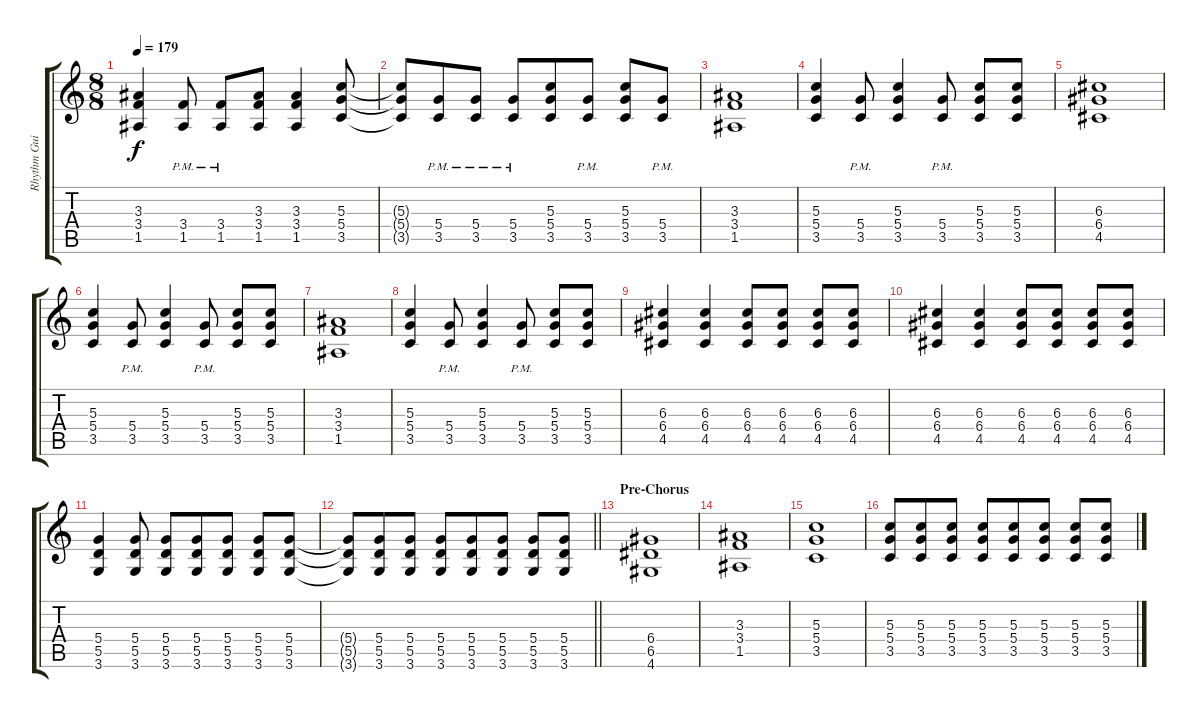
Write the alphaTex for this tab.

\track ("Rhythm Guitar" "Rhythm Gui") {instrument distortionguitar}
\staff {score tabs}
\tuning (E4 B3 G3 D3 A2 E2) {hide}
\ts (8 8)
\tempo 179
\clef g2
\ks c
(3.3 3.4 1.5).4{dy f} (3.4{pm} 1.5{pm}).8 (3.4{pm} 1.5{pm}).8 (3.3 3.4 1.5).8 (3.3 3.4 1.5).4 (5.3 5.4 3.5).8 |
(5.3{t} 5.4{t} 3.5{t}).8 (5.4{pm} 3.5{pm}).8 (5.4{pm} 3.5{pm}).8 (5.4{pm} 3.5{pm}).8 (5.3 5.4 3.5).8 (5.4{pm} 3.5{pm}).8 (5.3 5.4 3.5).8 (5.4{pm} 3.5{pm}).8 |
(3.3 3.4 1.5).1 |
(5.3 5.4 3.5).4 (5.4{pm} 3.5{pm}).8 (5.3 5.4 3.5).4 (5.4{pm} 3.5{pm}).8 (5.3 5.4 3.5).8 (5.3 5.4 3.5).8 |
(6.3 6.4 4.5).1 |
(5.3 5.4 3.5).4 (5.4{pm} 3.5{pm}).8 (5.3 5.4 3.5).4 (5.4{pm} 3.5{pm}).8 (5.3 5.4 3.5).8 (5.3 5.4 3.5).8 |
(3.3 3.4 1.5).1 |
(5.3 5.4 3.5).4 (5.4{pm} 3.5{pm}).8 (5.3 5.4 3.5).4 (5.4{pm} 3.5{pm}).8 (5.3 5.4 3.5).8 (5.3 5.4 3.5).8 |
(6.3 6.4 4.5).4 (6.3 6.4 4.5).4 (6.3 6.4 4.5).8 (6.3 6.4 4.5).8 (6.3 6.4 4.5).8 (6.3 6.4 4.5).8 |
(6.3 6.4 4.5).4 (6.3 6.4 4.5).4 (6.3 6.4 4.5).8 (6.3 6.4 4.5).8 (6.3 6.4 4.5).8 (6.3 6.4 4.5).8 |
(5.4 5.5 3.6).4 (5.4 5.5 3.6).8 (5.4 5.5 3.6).8 (5.4 5.5 3.6).8 (5.4 5.5 3.6).8 (5.4 5.5 3.6).8 (5.4 5.5 3.6).8 |
\barLineRight lightlight
(5.4{t} 5.5{t} 3.6{t}).8 (5.4 5.5 3.6).8 (5.4 5.5 3.6).8 (5.4 5.5 3.6).8 (5.4 5.5 3.6).8 (5.4 5.5 3.6).8 (5.4 5.5 3.6).8 (5.4 5.5 3.6).8 |
\section ("" "Pre-Chorus")
(6.4 6.5 4.6).1 |
(3.3 3.4 1.5).1 |
(5.3 5.4 3.5).1 |
(5.3 5.4 3.5).8 (5.3 5.4 3.5).8 (5.3 5.4 3.5).8 (5.3 5.4 3.5).8 (5.3 5.4 3.5).8 (5.3 5.4 3.5).8 (5.3 5.4 3.5).8 (5.3 5.4 3.5).8
